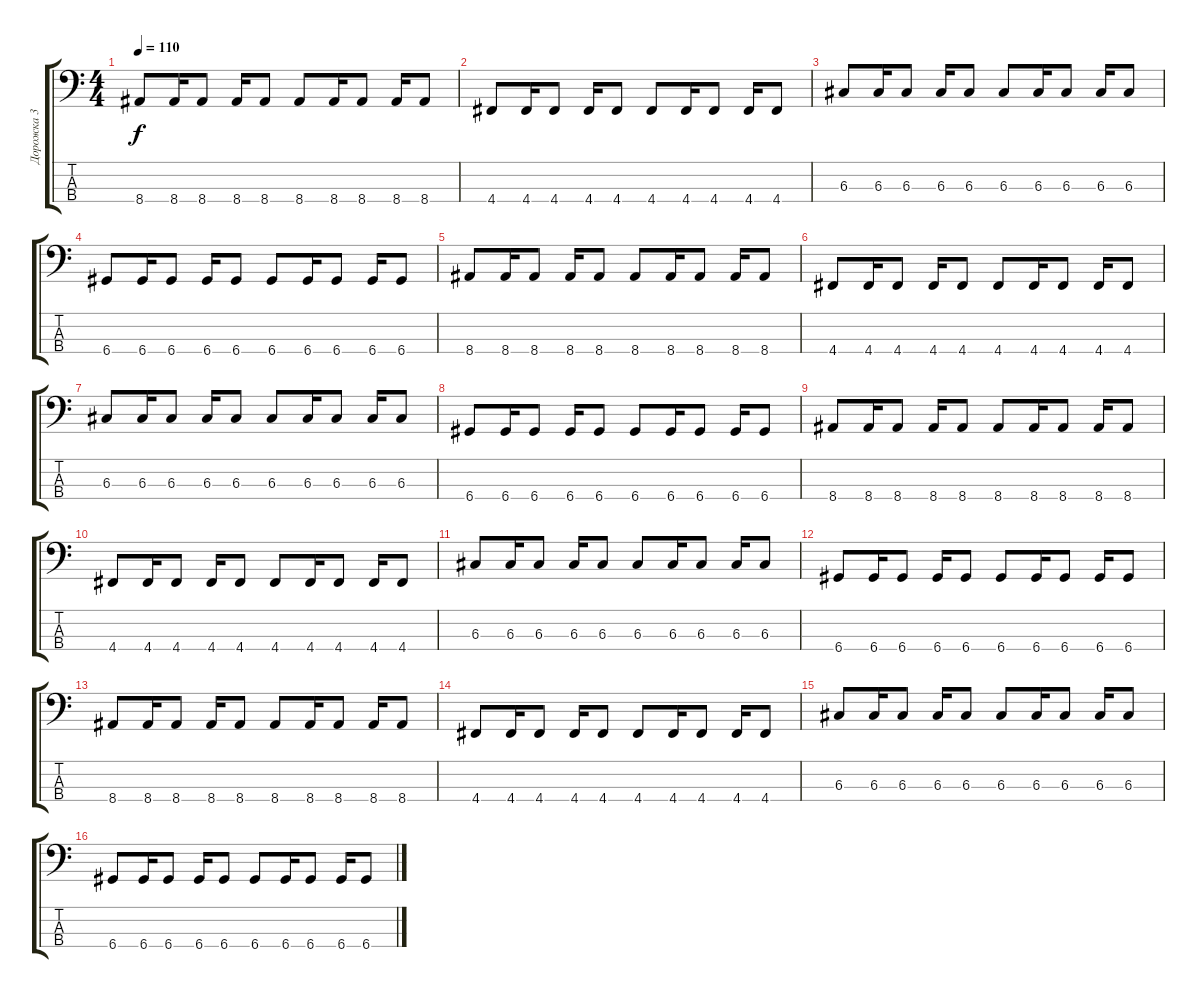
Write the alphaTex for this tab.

\track ("Дорожка 3" "Дорожка 3") {instrument electricbassfinger}
\staff {score tabs}
\tuning (F2 C2 G1 D1) {hide}
\ts (4 4)
\tempo 110
\clef f4
\ks c
8.4.8{dy f} 8.4.16 8.4.8 8.4.16 8.4.8 8.4.8 8.4.16 8.4.8 8.4.16 8.4.8 |
4.4.8 4.4.16 4.4.8 4.4.16 4.4.8 4.4.8 4.4.16 4.4.8 4.4.16 4.4.8 |
6.3.8 6.3.16 6.3.8 6.3.16 6.3.8 6.3.8 6.3.16 6.3.8 6.3.16 6.3.8 |
6.4.8 6.4.16 6.4.8 6.4.16 6.4.8 6.4.8 6.4.16 6.4.8 6.4.16 6.4.8 |
8.4.8 8.4.16 8.4.8 8.4.16 8.4.8 8.4.8 8.4.16 8.4.8 8.4.16 8.4.8 |
4.4.8 4.4.16 4.4.8 4.4.16 4.4.8 4.4.8 4.4.16 4.4.8 4.4.16 4.4.8 |
6.3.8 6.3.16 6.3.8 6.3.16 6.3.8 6.3.8 6.3.16 6.3.8 6.3.16 6.3.8 |
6.4.8 6.4.16 6.4.8 6.4.16 6.4.8 6.4.8 6.4.16 6.4.8 6.4.16 6.4.8 |
8.4.8 8.4.16 8.4.8 8.4.16 8.4.8 8.4.8 8.4.16 8.4.8 8.4.16 8.4.8 |
4.4.8 4.4.16 4.4.8 4.4.16 4.4.8 4.4.8 4.4.16 4.4.8 4.4.16 4.4.8 |
6.3.8 6.3.16 6.3.8 6.3.16 6.3.8 6.3.8 6.3.16 6.3.8 6.3.16 6.3.8 |
6.4.8 6.4.16 6.4.8 6.4.16 6.4.8 6.4.8 6.4.16 6.4.8 6.4.16 6.4.8 |
8.4.8 8.4.16 8.4.8 8.4.16 8.4.8 8.4.8 8.4.16 8.4.8 8.4.16 8.4.8 |
4.4.8 4.4.16 4.4.8 4.4.16 4.4.8 4.4.8 4.4.16 4.4.8 4.4.16 4.4.8 |
6.3.8 6.3.16 6.3.8 6.3.16 6.3.8 6.3.8 6.3.16 6.3.8 6.3.16 6.3.8 |
6.4.8 6.4.16 6.4.8 6.4.16 6.4.8 6.4.8 6.4.16 6.4.8 6.4.16 6.4.8
